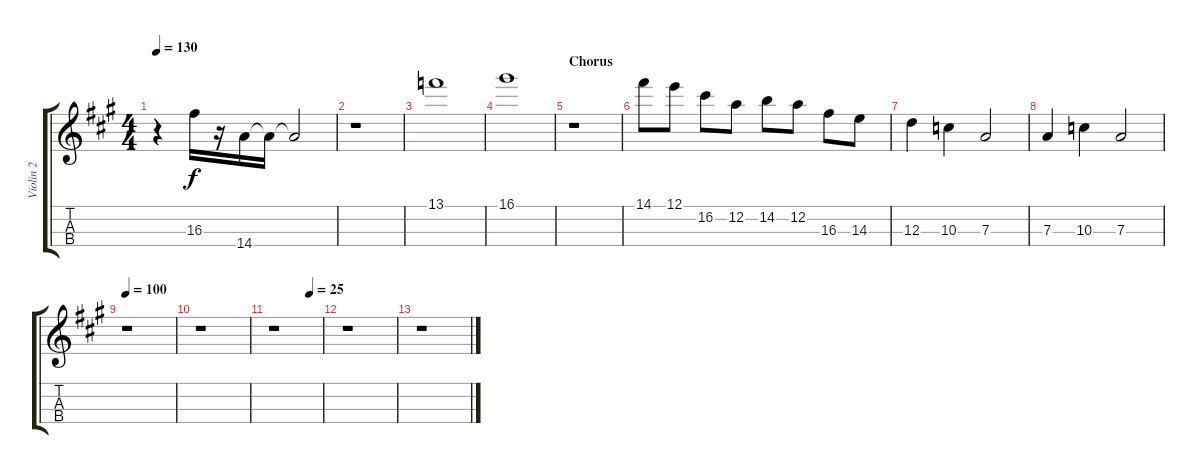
\track ("Violin 2" "Violin 2") {instrument stringensemble1}
\staff {score tabs}
\tuning (E5 A4 D4 G3) {hide}
\ts (4 4)
\tempo 130
\clef g2
\ks a
r.4{dy f} 16.3.16 r.16 14.4.16 14.4{t}.16 14.4{t}.2 |
r.1 |
13.1.1 |
16.1.1 |
\section ("" "Chorus")
r.1 |
14.1.8 12.1.8 16.2.8 12.2.8 14.2.8 12.2.8 16.3.8 14.3.8 |
12.3.4 10.3.4 7.3.2 |
7.3.4 10.3.4 7.3.2 |
\tempo 100
r.1 |
r.1 |
\tempo (25 0.75)
r.1 |
r.1 |
r.1
